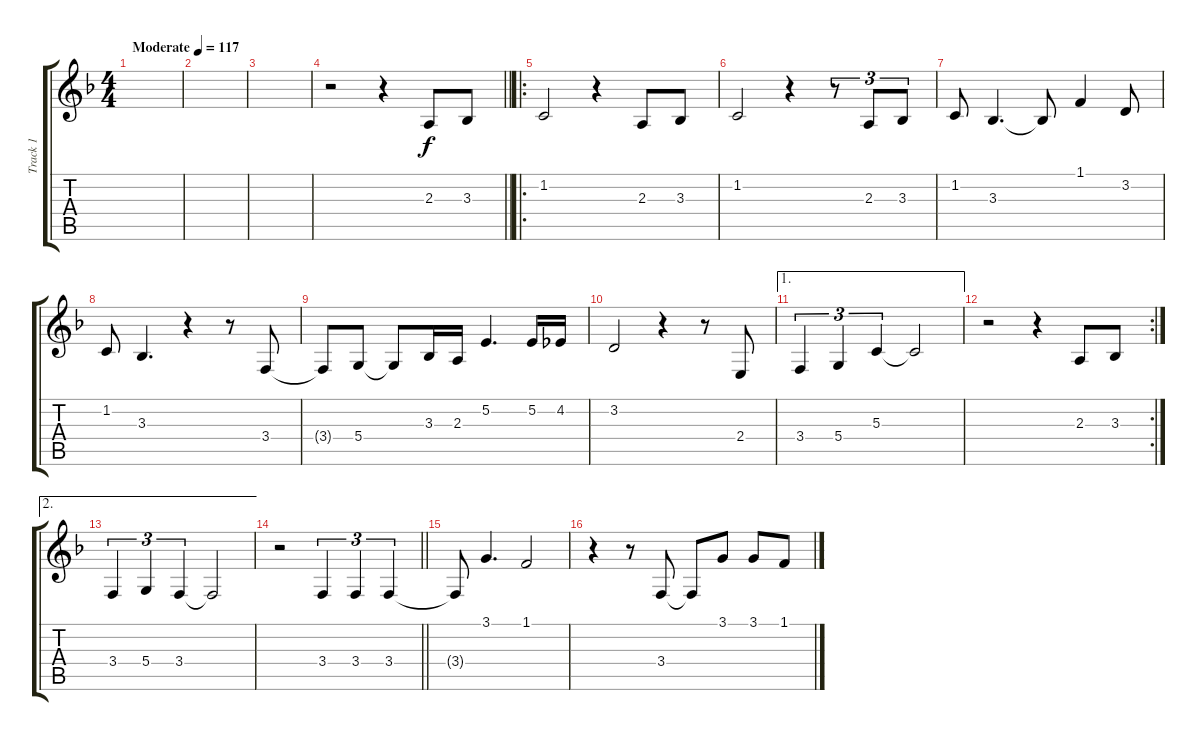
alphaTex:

\track ("Track 1" "Track 1") {instrument bassoon}
\staff {score tabs}
\tuning (E4 B3 G3 D3 A2 E2) {hide}
\ts (4 4)
\tempo (117 "Moderate")
\clef g2
\ks f
|
|
|
\barLineRight lightlight
r.2 r.4 2.3.8 3.3.8 |
\ro
1.2.2 r.4 2.3.8 3.3.8 |
1.2.2 r.4 r.8{tu (3 2)} 2.3.8{tu (3 2)} 3.3.8{tu (3 2)} |
1.2.8 3.3.4{d} 3.3{t}.8 1.1.4 3.2.8 |
1.2.8 3.3.4{d} r.4 r.8 3.4.8 |
3.4{t}.8 5.4.8 5.4{t}.8 3.3.16 2.3.16 5.2.4{d} 5.2.16 4.2.16 |
3.2.2 r.4 r.8 2.4.8 |
\ae 1
3.4.4{tu (3 2)} 5.4.4{tu (3 2)} 5.3.4{tu (3 2)} 5.3{t}.2 |
\rc 2
r.2 r.4 2.3.8 3.3.8 |
\ae 2
3.4.4{tu (3 2)} 5.4.4{tu (3 2)} 3.4.4{tu (3 2)} 3.4{t}.2 |
\barLineRight lightlight
r.2 3.4.4{tu (3 2)} 3.4.4{tu (3 2)} 3.4.4{tu (3 2)} |
3.4{t}.8 3.1.4{d} 1.1.2 |
r.4 r.8 3.4.8 3.4{t}.8 3.1.8 3.1.8 1.1.8
